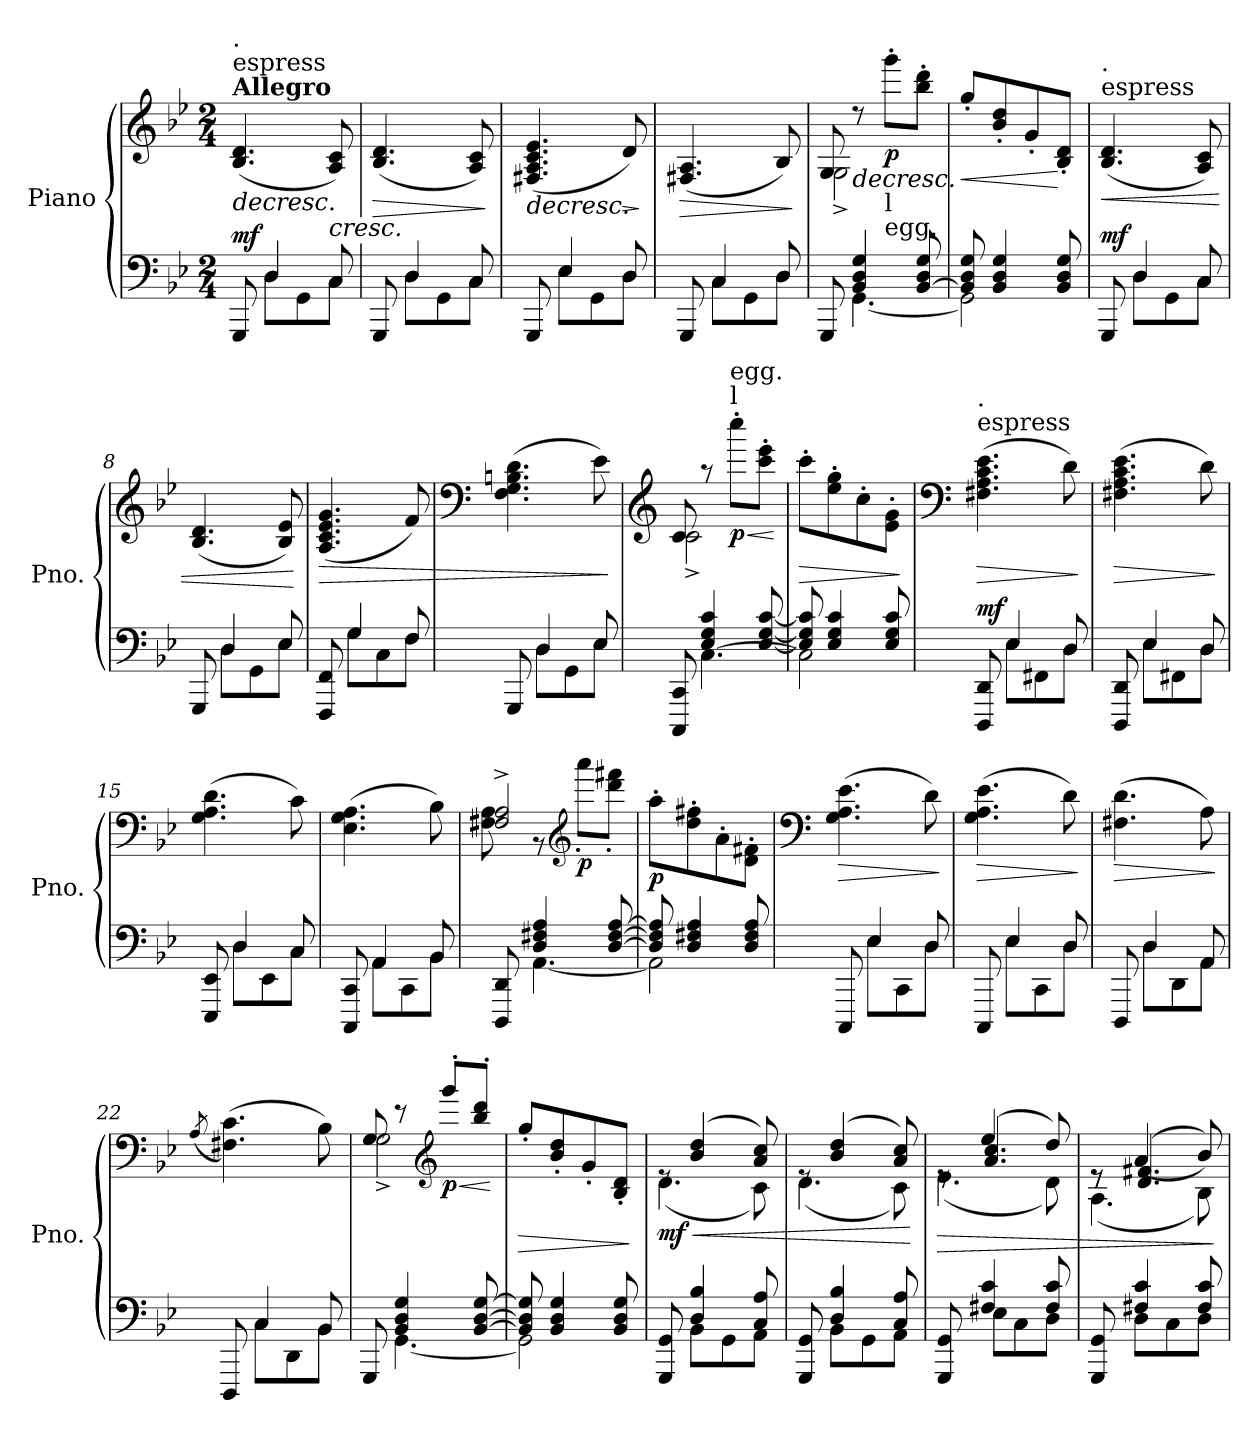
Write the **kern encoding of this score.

**kern	**kern	**dynam
*part1	*part1	*part1
*staff2	*staff1	*staff1/2
*I"Piano	*	*
*I'Pno.	*	*
*clefF4	*clefG2	*
*k[b-e-]	*k[b-e-]	*
*M2/4	*M2/4	*
=1	=1	=1
*^	*	*
!	!	!LO:TX:a:B:t=Allegro	!
!	!	!LO:TX:a:t=espress	!
!	!	!LO:TX:a:t=.	!
!	!	!	!LO:HP:b
!	!	!	!LO:DY:n=1:a=2
8GGG/	8ryy	(<4.B-/ 4.d/	> mf
4D/	8D\L	.	.
.	8GG\	.	.
!	!	!	!LO:HP:b
8C/	8C\J	8A/ 8c/)	<
*v	*v	*	*
.	.	]
=2	=2	=2
*^	*	*
!	!	!	!LO:HP:b
8GGG/	8ryy	(<4.B-/ 4.d/	>
4D/	8D\L	.	.
.	8GG\	.	.
8C/	8C\J	8A/ 8c/)	.
*v	*v	*	*
.	.	[ ]
=3	=3	=3
*^	*	*
!	!	!	!LO:HP:b
8GGG/	8ryy	(<4.F#X/ 4.A/ 4.c/ 4.e-/	>
4E-/	8E-\L	.	.
.	8GG\	.	.
!	!	!	!LO:HP:b
8D/	8D\J	8d/)	>
*v	*v	*	*
.	.	]
=4	=4	=4
*^	*	*
!	!	!	!LO:HP:b
8GGG/	8ryy	(<4.F#X/ 4.A/	>
4C/	8C\L	.	.
.	8GG\	.	.
8D/	8D\J	8B-/)	.
*v	*v	*	*
.	.	] ]
=5	=5	=5
*^	*^	*
8GGG/	8ryy	8G/	2G^\	.
!	!	!	!	!LO:HP:b
4BB-/ 4D/ 4G/	[4.GG\	8r	.	>
!	!	!LO:TX:b:t=l	!	!
!	!	!LO:TX:b:t=egg.	!	!
!	!	!	!	!LO:DY:b
.	.	8ggg'\L	.	p
[8BB-/ 8D/ 8G/	.	8bb-\' 8ddd\'J	.	.
*v	*v	*	*	*
*	*v	*v	*
.	.	]
=6	=6	=6
*^	*	*
!	!	!	!LO:HP:b
8BB-/] 8D/ 8G/	2GG\]	8gg'/L	<
4BB-/ 4D/ 4G/	.	8b-/' 8dd/'	.
.	.	8g'/	.
8BB-/ 8D/ 8G/	.	8B-/' 8d/'J	[
!!LO:LB:g=z
=7	=7	=7	=7
!	!	!LO:TX:a:t=espress	!
!	!	!LO:TX:a:t=.	!
!	!	!	!LO:HP:b
!	!	!	!LO:DY:n=1:a=2
8GGG/	8ryy	(<4.B-/ 4.d/	< mf
4D/	8D\L	.	.
.	8GG\	.	.
8C/	8C\J	8A/ 8c/)	.
=8	=8	=8	=8
8GGG/	8ryy	(<4.B-/ 4.d/	.
4D/	8D\L	.	.
.	8GG\	.	.
8E-/	8E-\J	8B-/ 8e-/)	.
*v	*v	*	*
.	.	[
=9	=9	=9
*^	*	*
!	!	!	!LO:HP:b
8FFF/ 8FF/	8ryy	(<4.A/ 4.c/ 4.e-/ 4.g/	>
4G/	8G\L	.	.
.	8C\	.	.
8F/	8F\J	8f/)	.
=10	=10	=10	=10
*	*	*clefF4	*
8GGG/	8ryy	(>4.F\ 4.G\ 4.Bn\ 4.d\	.
4D/	8D\L	.	.
.	8GG\	.	.
8E-/	8E-\J	8e-\)	.
*v	*v	*	*
.	.	]
=11	=11	=11
*	*clefG2	*
*^	*^	*
8CCC/ 8CC/	8ryy	8c/	2c^\	.
[4.C\	4E-/ 4G/ 4c/	8r	.	.
!	!	!LO:TX:a:t=l	!	!
!	!	!LO:TX:a:t=egg.	!	!
!	!	!	!	!LO:HP:b
!	!	!	!	!LO:DY:n=1:b
.	.	8cccc'\L	.	< p
.	[8E-/ [8G/ [8c/	8ccc\' 8eee-\'J	.	.
*v	*v	*	*	*
*	*v	*v	*
.	.	[
=12	=12	=12
*^	*	*
!	!	!	!LO:HP:b
2C\]	8E-/] 8G/] 8c/]	8ccc'\L	>
.	4E-/ 4G/ 4c/	8ee-\' 8gg\'	.
.	.	8cc'\	.
.	8E-/ 8G/ 8c/	8e-\' 8g\'J	.
*v	*v	*	*
.	.	]
!!LO:LB:g=z
=13	=13	=13
*	*clefF4	*
*^	*	*
!	!	!LO:TX:a:t=espress	!
!	!	!LO:TX:a:t=.	!
!	!	!	!LO:HP:b
!	!	!	!LO:DY:n=1:a=2
8DDD/ 8DD/	8ryy	(>4.F#X\ 4.A\ 4.c\ 4.e-\	> mf
4E-/	8E-\L	.	.
.	8FF#X\	.	.
8D/	8D\J	8d\)	.
*v	*v	*	*
.	.	]
=14	=14	=14
*^	*	*
!	!	!	!LO:HP:b
8DDD/ 8DD/	8ryy	(>4.F#X\ 4.A\ 4.c\ 4.e-\	>
4E-/	8E-\L	.	.
.	8FF#X\	.	.
8D/	8D\J	8d\)	.
*v	*v	*	*
.	.	]
=15	=15	=15
*^	*	*
8EEE-/ 8EE-/	8ryy	(>4.G\ 4.A\ 4.d\	.
4D/	8D\L	.	.
.	8EE-\	.	.
8C/	8C\J	8c\)	.
=16	=16	=16	=16
8CCC/ 8CC/	8ryy	(>4.E-\ 4.G\ 4.A\	.
4AA/	8AA\L	.	.
.	8CC\	.	.
8BB-/	8BB-\J	8B-\)	.
=17	=17	=17	=17
*	*	*^	*
8DDD/ 8DD/	8ryy	2F#X/^ 2A/^	8F#\ 8A\	.
4D/ 4F#X/ 4A/	[4.AA\	.	8r	.
*	*	*clefG2	*	*
!	!	!	!	!LO:DY:b
.	.	.	8aaa'\L	p
[8D/ [8F#/ [8A/	.	.	8ddd\' 8fff#X\'J	.
=18	=18	=18	=18	=18
!	!	!	!	!LO:DY:b
*	*	*v	*v	*
8D/] 8F#/] 8A/]	2AA\]	8aa'\L	p
4D/ 4F#X/ 4A/	.	8dd\' 8ff#X\'	.
.	.	8a'\	.
8D/ 8F#/ 8A/	.	8d\' 8f#X\'J	.
!!LO:LB:g=z
=19	=19	=19	=19
*	*	*clefF4	*
!	!	!	!LO:HP:b
8CCC/	8ryy	(>4.G\ 4.A\ 4.e-\	>
4E-/	8E-\L	.	.
.	8CC\	.	.
8D/	8D\J	8d\)	.
*v	*v	*	*
.	.	]
=20	=20	=20
*^	*	*
!	!	!	!LO:HP:b
8CCC/	8ryy	(>4.G\ 4.A\ 4.e-\	>
4E-/	8E-\L	.	.
.	8CC\	.	.
8D/	8D\J	8d\)	.
*v	*v	*	*
.	.	]
=21	=21	=21
*^	*	*
!	!	!	!LO:HP:b
8DDD/	8ryy	(>4.F#X\ 4.d\	>
4D/	8D\L	.	.
.	8DD\	.	.
8AA/	8AA\J	8A\)	.
*v	*v	*	*
.	.	]
=22	=22	=22
.	(<8qA/	.
*^	*	*
8DDD/	8ryy	(>4.F#X\ 4.c\)	.
4C/	8C\L	.	.
.	8DD\	.	.
8BB-/	8BB-\J	8B-\)	.
=23	=23	=23	=23
*	*	*^	*
8GGG/	8ryy	8G/	2G^\	.
4BB-/ 4D/ 4G/	[4.GG\	8r	.	.
*	*	*clefG2	*	*
!	!	!	!	!LO:HP:b
!	!	!	!	!LO:DY:n=1:b
.	.	8ggg'/L	.	< p
[8BB-/ [8D/ [8G/	.	8bb-/' 8ddd/'J	.	.
*v	*v	*	*	*
*	*v	*v	*
.	.	[
=24	=24	=24
*^	*	*
!	!	!	!LO:HP:b
8BB-/] 8D/] 8G/]	2GG\]	8gg'/L	>
4BB-/ 4D/ 4G/	.	8b-/' 8dd/'	.
.	.	8g'/	.
8BB-/ 8D/ 8G/	.	8B-/' 8d/'J	.
*v	*v	*	*
.	.	]
!!LO:PB:g=z
=25	=25	=25
*^	*	*
!	!	!	!LO:HP:b
*	*	*^	*
!	!	!	!	!LO:DY:n=1:b
8GGG/ 8GG/	8ryy	8re	(<4.d\	< mf
4D/ 4B-/	8BB-\L	(>4b-/ 4dd/	.	.
.	8GG\	.	.	.
8C/ 8A/	8AA\J	8a/ 8cc/)	8c\)	.
=26	=26	=26	=26	=26
8GGG/ 8GG/	8ryy	8re	(<4.d\	.
4D/ 4B-/	8BB-\L	(>4b-/ 4dd/	.	.
.	8GG\	.	.	.
8C/ 8A/	8AA\J	8a/ 8cc/)	8c\)	.
*v	*v	*	*	*
*	*v	*v	*
.	.	[
=27	=27	=27
*^	*	*
!	!	!	!LO:HP:b
*	*	*^	*
*	*	*	*^	*
8GGG/ 8GG/	8ryy	8re	(<4.e-\	8ryy	>
4F#X/ 4c/	8E-\L	(>4ee-/	.	4.a/ 4.cc/	.
.	8C\	.	.	.	.
8F#/ 8c/	8D\J	8dd/)	8d\)	.	.
=28	=28	=28	=28	=28	=28
8GGG/ 8GG/	8ryy	8re	(<4.A\	8re	.
4F#X/ 4c/	8D\L	(>(>4a/	.	4.d/ 4.f#X/	.
.	8C\	.	.	.	.
8F#/ 8c/	8D\J	8b-/))	8B-\)	.	.
*v	*v	*	*	*	*
*	*v	*v	*v	*
.	.	]
=	=	=
*-	*-	*-
